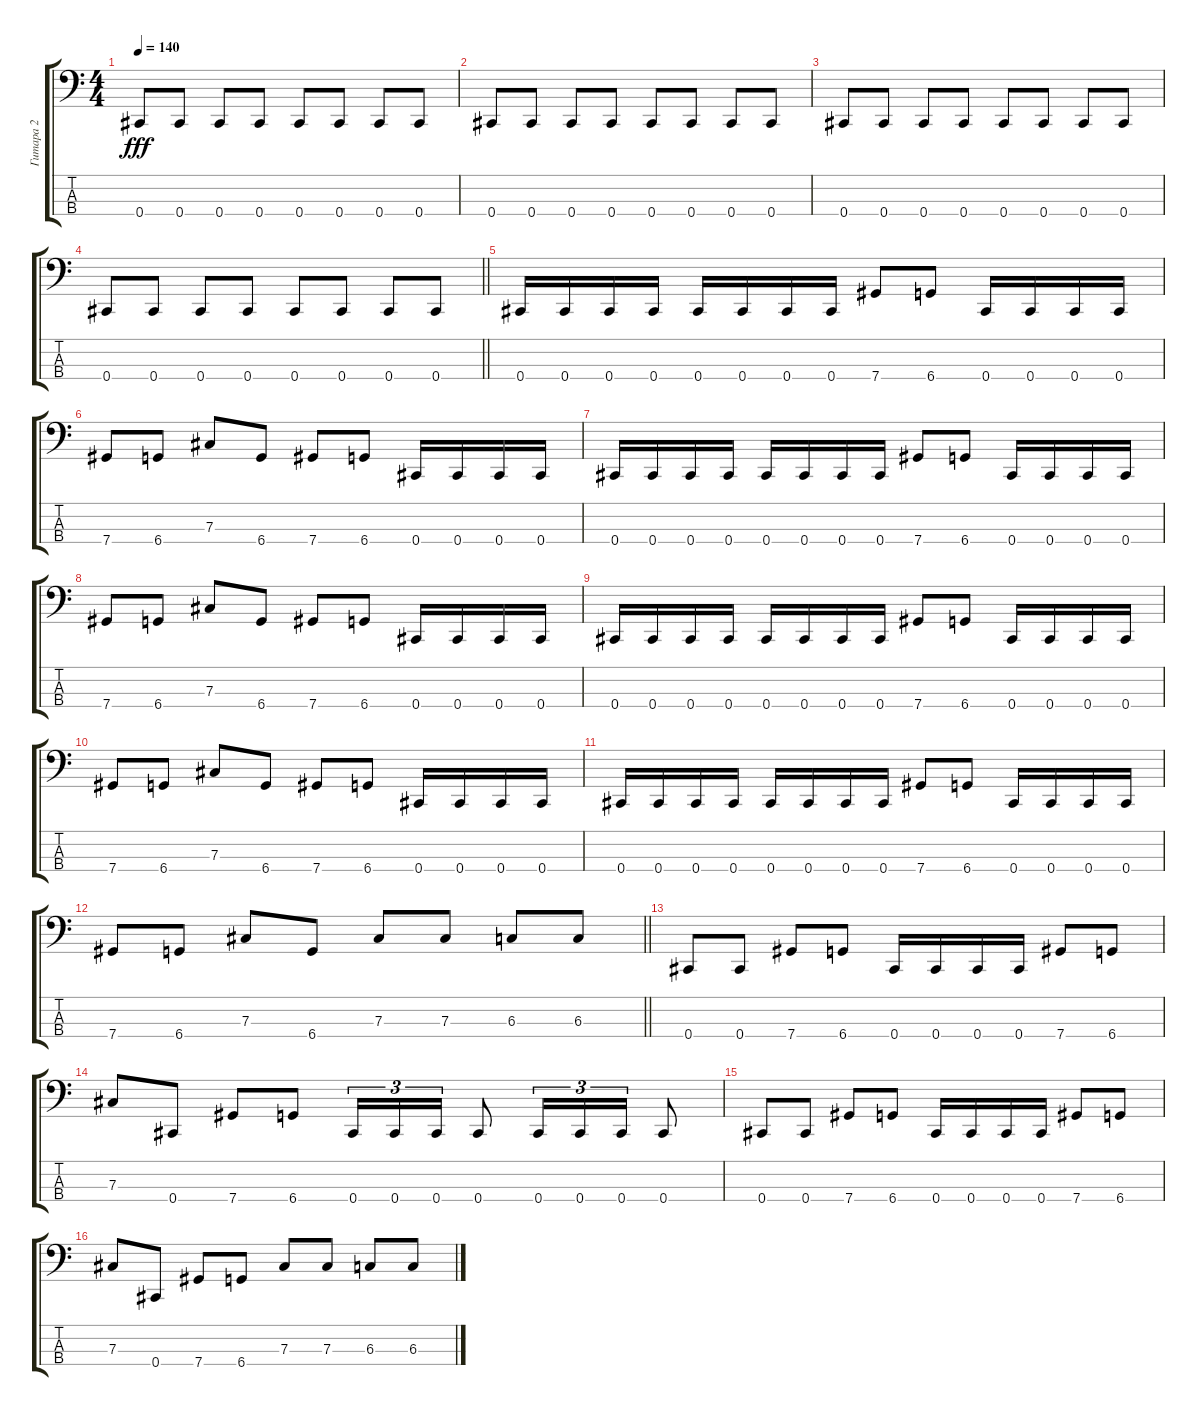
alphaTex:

\track ("Гитара 2" "Гитара 2") {instrument electricbassfinger}
\staff {score tabs}
\tuning (E2 B1 Gb1 Db1) {hide}
\ts (4 4)
\tempo 140
\clef f4
\ks c
0.4.8{dy fff} 0.4.8 0.4.8 0.4.8 0.4.8 0.4.8 0.4.8 0.4.8 |
0.4.8 0.4.8 0.4.8 0.4.8 0.4.8 0.4.8 0.4.8 0.4.8 |
0.4.8 0.4.8 0.4.8 0.4.8 0.4.8 0.4.8 0.4.8 0.4.8 |
\barLineRight lightlight
0.4.8 0.4.8 0.4.8 0.4.8 0.4.8 0.4.8 0.4.8 0.4.8 |
0.4.16 0.4.16 0.4.16 0.4.16 0.4.16 0.4.16 0.4.16 0.4.16 7.4.8 6.4.8 0.4.16 0.4.16 0.4.16 0.4.16 |
7.4.8 6.4.8 7.3.8 6.4.8 7.4.8 6.4.8 0.4.16 0.4.16 0.4.16 0.4.16 |
0.4.16 0.4.16 0.4.16 0.4.16 0.4.16 0.4.16 0.4.16 0.4.16 7.4.8 6.4.8 0.4.16 0.4.16 0.4.16 0.4.16 |
7.4.8 6.4.8 7.3.8 6.4.8 7.4.8 6.4.8 0.4.16 0.4.16 0.4.16 0.4.16 |
0.4.16 0.4.16 0.4.16 0.4.16 0.4.16 0.4.16 0.4.16 0.4.16 7.4.8 6.4.8 0.4.16 0.4.16 0.4.16 0.4.16 |
7.4.8 6.4.8 7.3.8 6.4.8 7.4.8 6.4.8 0.4.16 0.4.16 0.4.16 0.4.16 |
0.4.16 0.4.16 0.4.16 0.4.16 0.4.16 0.4.16 0.4.16 0.4.16 7.4.8 6.4.8 0.4.16 0.4.16 0.4.16 0.4.16 |
\barLineRight lightlight
7.4.8 6.4.8 7.3.8 6.4.8 7.3.8 7.3.8 6.3.8 6.3.8 |
\section ("" "")
0.4.8 0.4.8 7.4.8 6.4.8 0.4.16 0.4.16 0.4.16 0.4.16 7.4.8 6.4.8 |
7.3.8 0.4.8 7.4.8 6.4.8 0.4.16{tu (3 2)} 0.4.16{tu (3 2)} 0.4.16{tu (3 2)} 0.4.8 0.4.16{tu (3 2)} 0.4.16{tu (3 2)} 0.4.16{tu (3 2)} 0.4.8 |
0.4.8 0.4.8 7.4.8 6.4.8 0.4.16 0.4.16 0.4.16 0.4.16 7.4.8 6.4.8 |
7.3.8 0.4.8 7.4.8 6.4.8 7.3.8 7.3.8 6.3.8 6.3.8
